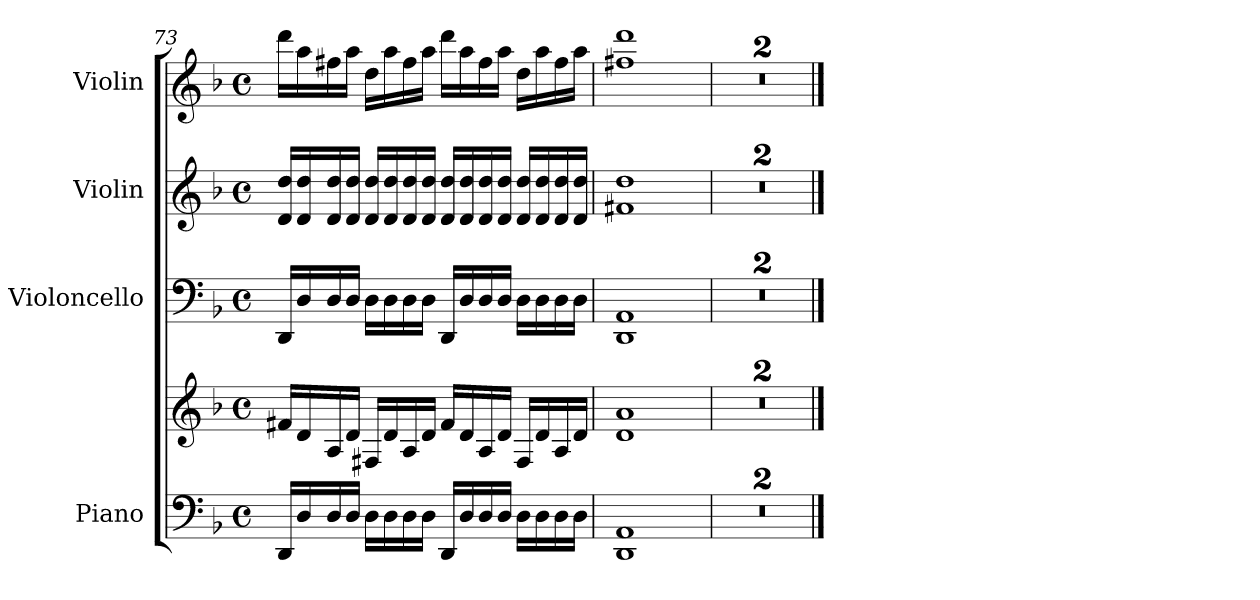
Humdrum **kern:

**kern	**kern	**kern	**kern	**kern
*part4	*part4	*part3	*part2	*part1
*staff5	*staff4	*staff3	*staff2	*staff1
*I"Piano	*	*I"Violoncello	*I"Violin	*I"Violin
*I'Pno.	*	*I'Vlc.	*I'Vln.	*I'Vln.
!!LO:LB:g=z
*clefF4	*clefG2	*clefF4	*clefG2	*clefG2
*k[b-]	*k[b-]	*k[b-]	*k[b-]	*k[b-]
*M4/4	*M4/4	*M4/4	*M4/4	*M4/4
*met(c)	*met(c)	*met(c)	*met(c)	*met(c)
=73	=73	=73	=73	=73
16DD/LL	16f#X/LL	16DD/LL	16d/ 16dd/LL	16ddd\LL
16D/	16d/	16D/	16d/ 16dd/	16aa\
16D/	16A/	16D/	16d/ 16dd/	16ff#X\
16D/JJ	16d/JJ	16D/JJ	16d/ 16dd/JJ	16aa\JJ
16D\LL	16F#X/LL	16D\LL	16d/ 16dd/LL	16dd\LL
16D\	16d/	16D\	16d/ 16dd/	16aa\
16D\	16A/	16D\	16d/ 16dd/	16ff#\
16D\JJ	16d/JJ	16D\JJ	16d/ 16dd/JJ	16aa\JJ
16DD/LL	16f#/LL	16DD/LL	16d/ 16dd/LL	16ddd\LL
16D/	16d/	16D/	16d/ 16dd/	16aa\
16D/	16A/	16D/	16d/ 16dd/	16ff#\
16D/JJ	16d/JJ	16D/JJ	16d/ 16dd/JJ	16aa\JJ
16D\LL	16F#/LL	16D\LL	16d/ 16dd/LL	16dd\LL
16D\	16d/	16D\	16d/ 16dd/	16aa\
16D\	16A/	16D\	16d/ 16dd/	16ff#\
16D\JJ	16d/JJ	16D\JJ	16d/ 16dd/JJ	16aa\JJ
=74	=74	=74	=74	=74
1DD 1AA	1d 1a	1DD 1AA	1f#X 1dd	1ff#X 1ddd
=75	=75	=75	=75	=75
1r	1r	1r	1r	1r
=76	=76	=76	=76	=76
1r	1r	1r	1r	1r
==	==	==	==	==
*-	*-	*-	*-	*-
